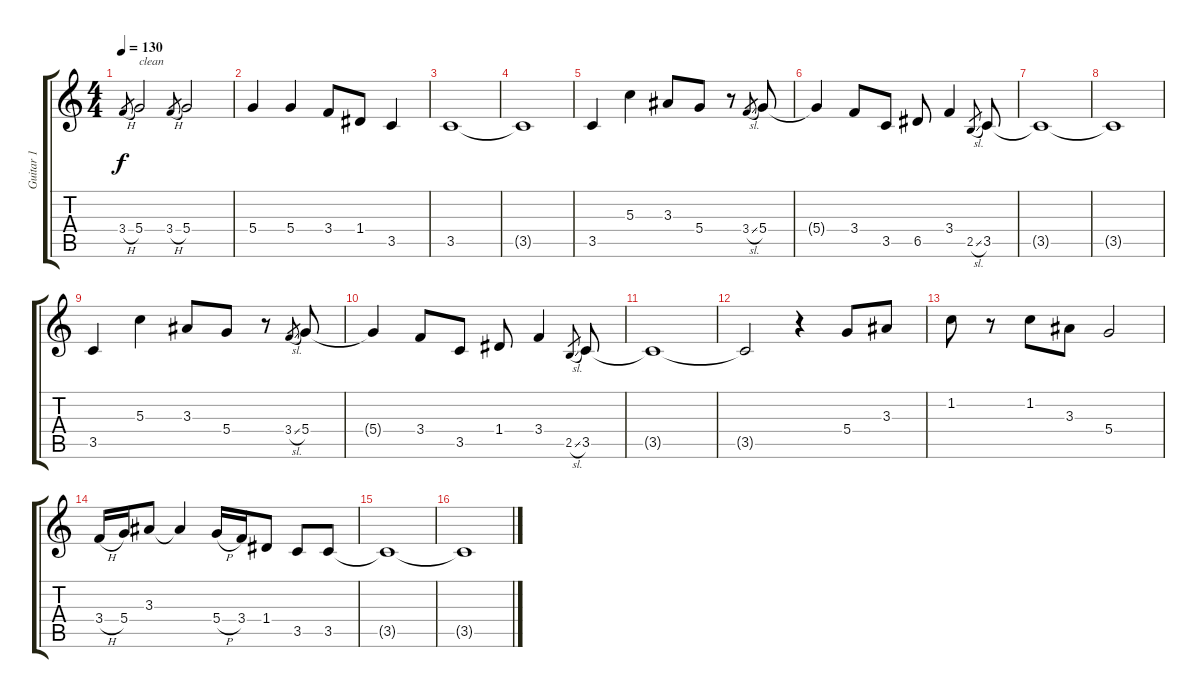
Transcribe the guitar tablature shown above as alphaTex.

\track ("Guitar 1" "Guitar 1") {instrument electricguitarclean}
\staff {score tabs}
\tuning (E4 B3 G3 D3 A2 E2) {hide}
\ts (4 4)
\tempo 130
\clef g2
\ks c
3.4{h}.8{gr dy f} 5.4.2{txt "clean" instrument electricguitarclean} 3.4{h}.8{gr} 5.4.2 |
5.4.4 5.4.4 3.4.8 1.4.8 3.5.4 |
3.5.1 |
3.5{t}.1 |
3.5.4 5.3.4 3.3.8 5.4.8 r.8 3.4{sl}.8{gr} 5.4.8 |
5.4{t}.4 3.4.8 3.5.8 6.5.8 3.4.4 2.5{sl}.8{gr} 3.5.8 |
3.5{t}.1 |
3.5{t}.1 |
3.5.4 5.3.4 3.3.8 5.4.8 r.8 3.4{sl}.8{gr} 5.4.8 |
5.4{t}.4 3.4.8 3.5.8 1.4.8 3.4.4 2.5{sl}.8{gr} 3.5.8 |
3.5{t}.1 |
3.5{t}.2 r.4 5.4.8 3.3.8 |
1.2.8 r.8 1.2.8 3.3.8 5.4.2 |
3.4{h}.16 5.4.16 3.3.8 3.3{t}.4 5.4{h}.16 3.4.16 1.4.8 3.5.8 3.5.8 |
3.5{t}.1 |
3.5{t}.1
